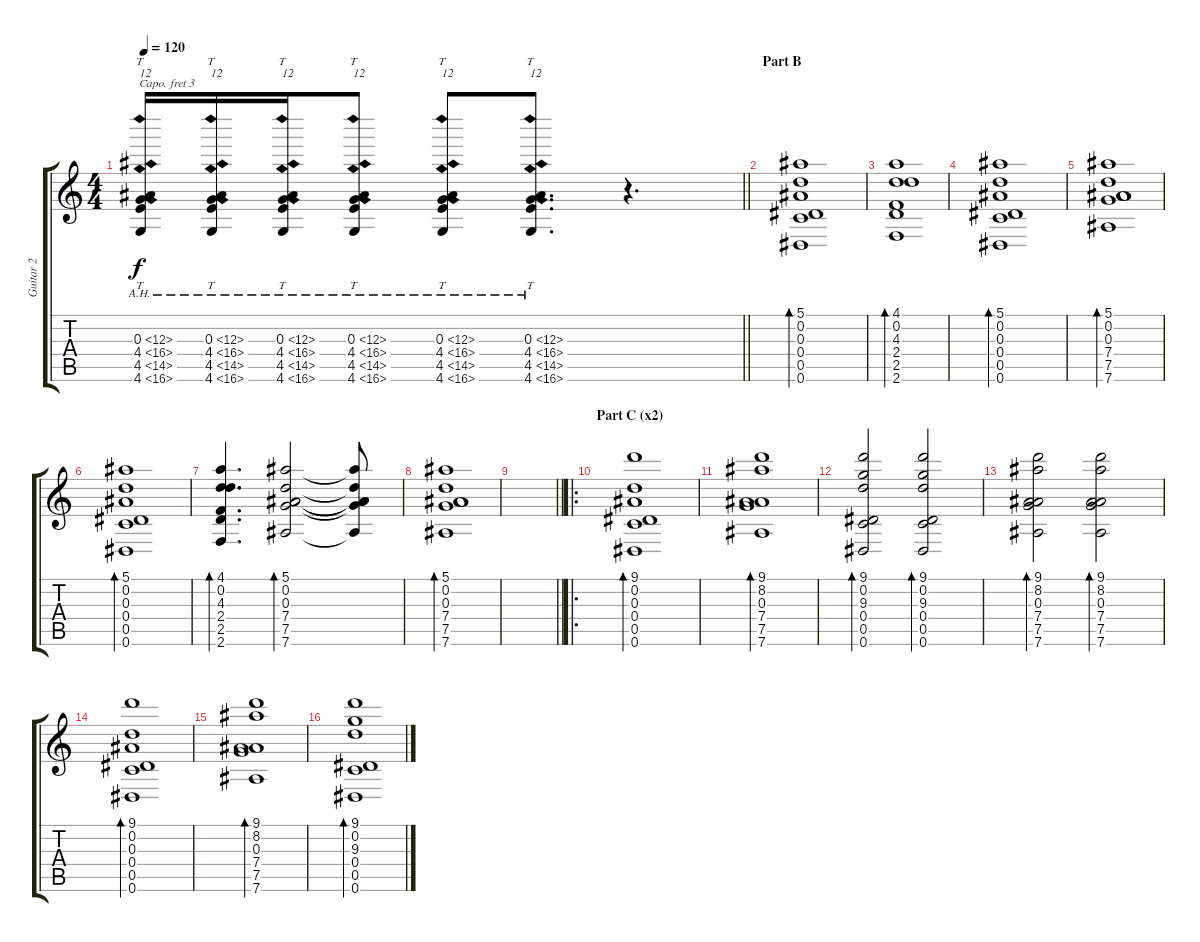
\track ("Guitar 2" "Guitar 2") {instrument acousticguitarsteel}
\staff {score tabs}
\capo 3
\tuning (D4 B3 G3 C3 A2 C2) {hide}
\ts (4 4)
\tempo 120
\clef g2
\barLineRight lightlight
\ks c
(0.3{ah 12} 4.4{ah 12} 4.5{ah 10} 4.6{ah 12}).16{tt txt "12" dy f} (0.3{ah 12} 4.4{ah 12} 4.5{ah 10} 4.6{ah 12}).16{tt txt "12"} (0.3{ah 12} 4.4{ah 12} 4.5{ah 10} 4.6{ah 12}).16{tt txt "12"} (0.3{ah 12} 4.4{ah 12} 4.5{ah 10} 4.6{ah 12}).8{tt txt "12"} (0.3{ah 12} 4.4{ah 12} 4.5{ah 10} 4.6{ah 12}).8{tt txt "12"} (0.3{ah 12} 4.4{ah 12} 4.5{ah 10} 4.6{ah 12}).8{tt d txt "12"} r.4{d} |
\section ("" "Part B")
(5.1 0.2 0.3 0.4 0.5 0.6).1{bd 30} |
(4.1 0.2 4.3 2.4 2.5 2.6).1{bd 30} |
(5.1 0.2 0.3 0.4 0.5 0.6).1{bd 30} |
(5.1 0.2 0.3 7.4 7.5 7.6).1{bd 30} |
(5.1 0.2 0.3 0.4 0.5 0.6).1{bd 30} |
(4.1 0.2 4.3 2.4 2.5 2.6).4{d bd 30} (5.1 0.2 0.3 7.4 7.5 7.6).2{bd 30} (5.1{t} 0.2{t} 0.3{t} 7.4{t} 7.5{t} 7.6{t}).8 |
(5.1 0.2 0.3 7.4 7.5 7.6).1{bd 30} |
\barLineRight lightlight
|
\ro
\section ("" "Part C (x2)")
(9.1 0.2 0.3 0.4 0.5 0.6).1{bd 30} |
(9.1 8.2 0.3 7.4 7.5 7.6).1{bd 30} |
(9.1 0.2 9.3 0.4 0.5 0.6).2{bd 30} (9.1 0.2 9.3 0.4 0.5 0.6).2{bd 30} |
(9.1 8.2 0.3 7.4 7.5 7.6).2{bd 30} (9.1 8.2 0.3 7.4 7.5 7.6).2{bd 30} |
(9.1 0.2 0.3 0.4 0.5 0.6).1{bd 30} |
(9.1 8.2 0.3 7.4 7.5 7.6).1{bd 30} |
(9.1 0.2 9.3 0.4 0.5 0.6).1{bd 30}
